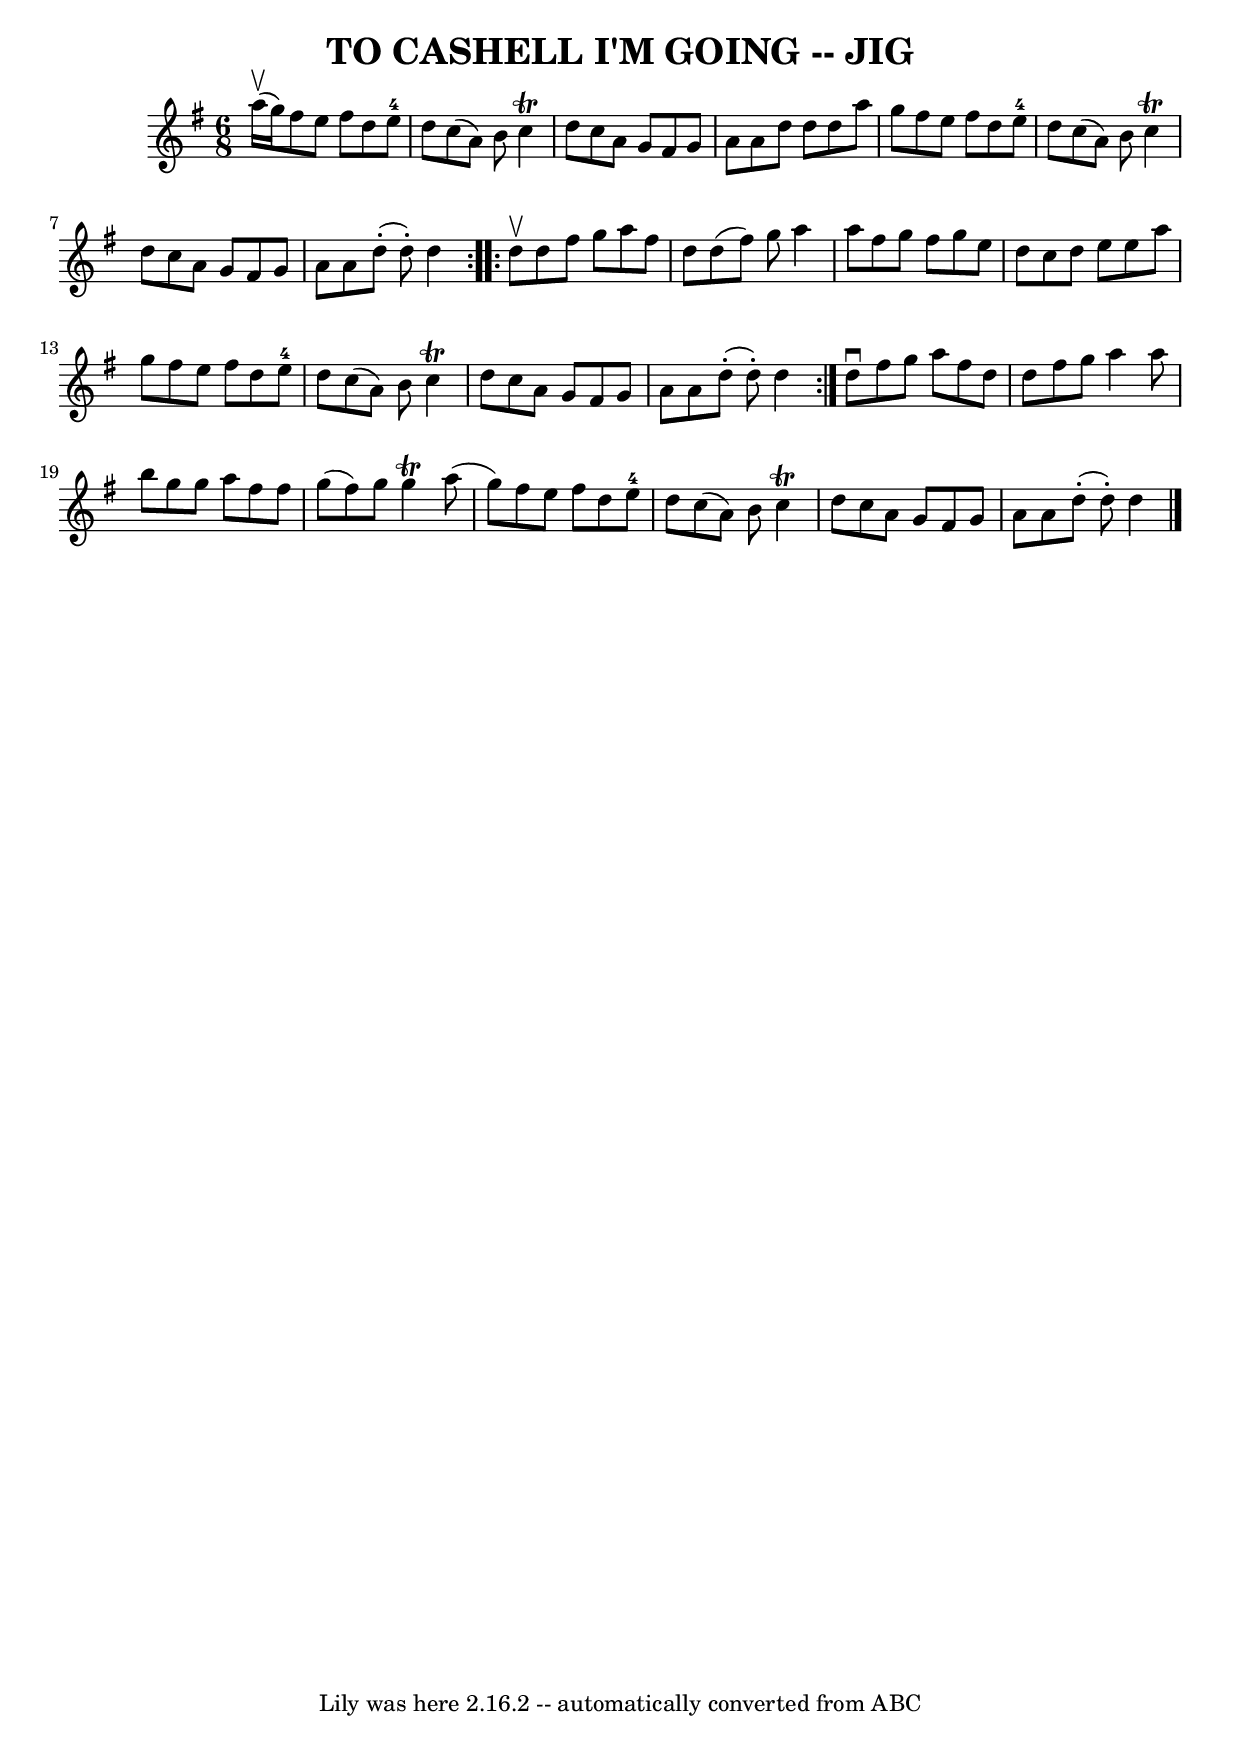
\version "2.16.2"
\include "Mammoth.ily"
\header {
  %% book = "Ryan's Mammoth Collection of Fiddle Tunes"
  crossRefNumber = "1"
  footnotes = "\\\\Bar 20 has wrong note lengths."
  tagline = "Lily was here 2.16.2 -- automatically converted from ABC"
  title = "TO CASHELL I'M GOING -- JIG"

}
voicedefault =  {



  \repeat volta 2 {

    \time 6/8 
    \key d \mixolydian
    a''16 (^\upbow g''16)       |
    
    fis''8 e''8 fis''8 d''8 e''8-4 d''8    |
    c''8 (a'8 ) b'8 c''4^\trill d''8    |
    c''8 a'8 g'8 fis'8    
    g'8 a'8    |
    a'8 d''8 d''8 d''8 a''8 g''8     | |
    fis''8 e''8 fis''8 d''8 e''8-4 d''8     |
    c''8 (a'8) b'8 c''4^\trill d''8    |
    c''8    
    a'8 g'8 fis'8 g'8 a'8    |
    a'8 d''8 (-. d''8-.)  
    d''4    
  }     
  \repeat volta 2 {
    d''8^\upbow       |
    d''8 fis''8 
    g''8 a''8 fis''8 d''8    |
    d''8 (fis''8) g''8    
    a''4 a''8    |
    fis''8 g''8 fis''8 g''8 e''8 d''8     |
    c''8 d''8 e''8 e''8 a''8 g''8    |
     |
    fis''8 e''8 fis''8 d''8 e''8-4 d''8    |
    
    c''8 (a'8) b'8 c''4^\trill d''8    |
    c''8 a'8 g'8  
    fis'8 g'8 a'8    |
    a'8 d''8 (-. d''8-.) d''4    
  }  
  d''8^\downbow fis''8 g''8 a''8 fis''8 d''8    |
  d''8 
  fis''8 g''8 a''4 a''8    |
  b''8 g''8 g''8 a''8    
  fis''8 fis''8    |
  g''8 (fis''8) g''8 g''4^\trill   
  a''8 (g''8)   | |
  fis''8 e''8 fis''8 d''8    
  e''8-4 d''8    |
  c''8 (a'8) b'8 c''4^\trill d''8     |
  c''8 a'8 g'8 fis'8 g'8 a'8    |
  a'8      
  d''8 (-. d''8-.) d''4    \bar "|."   

}

\score{
  <<

    \context Staff="default"
    {
      \voicedefault 
      
    }

  >>
  \layout {
    
  }
  \midi {
  }

}
